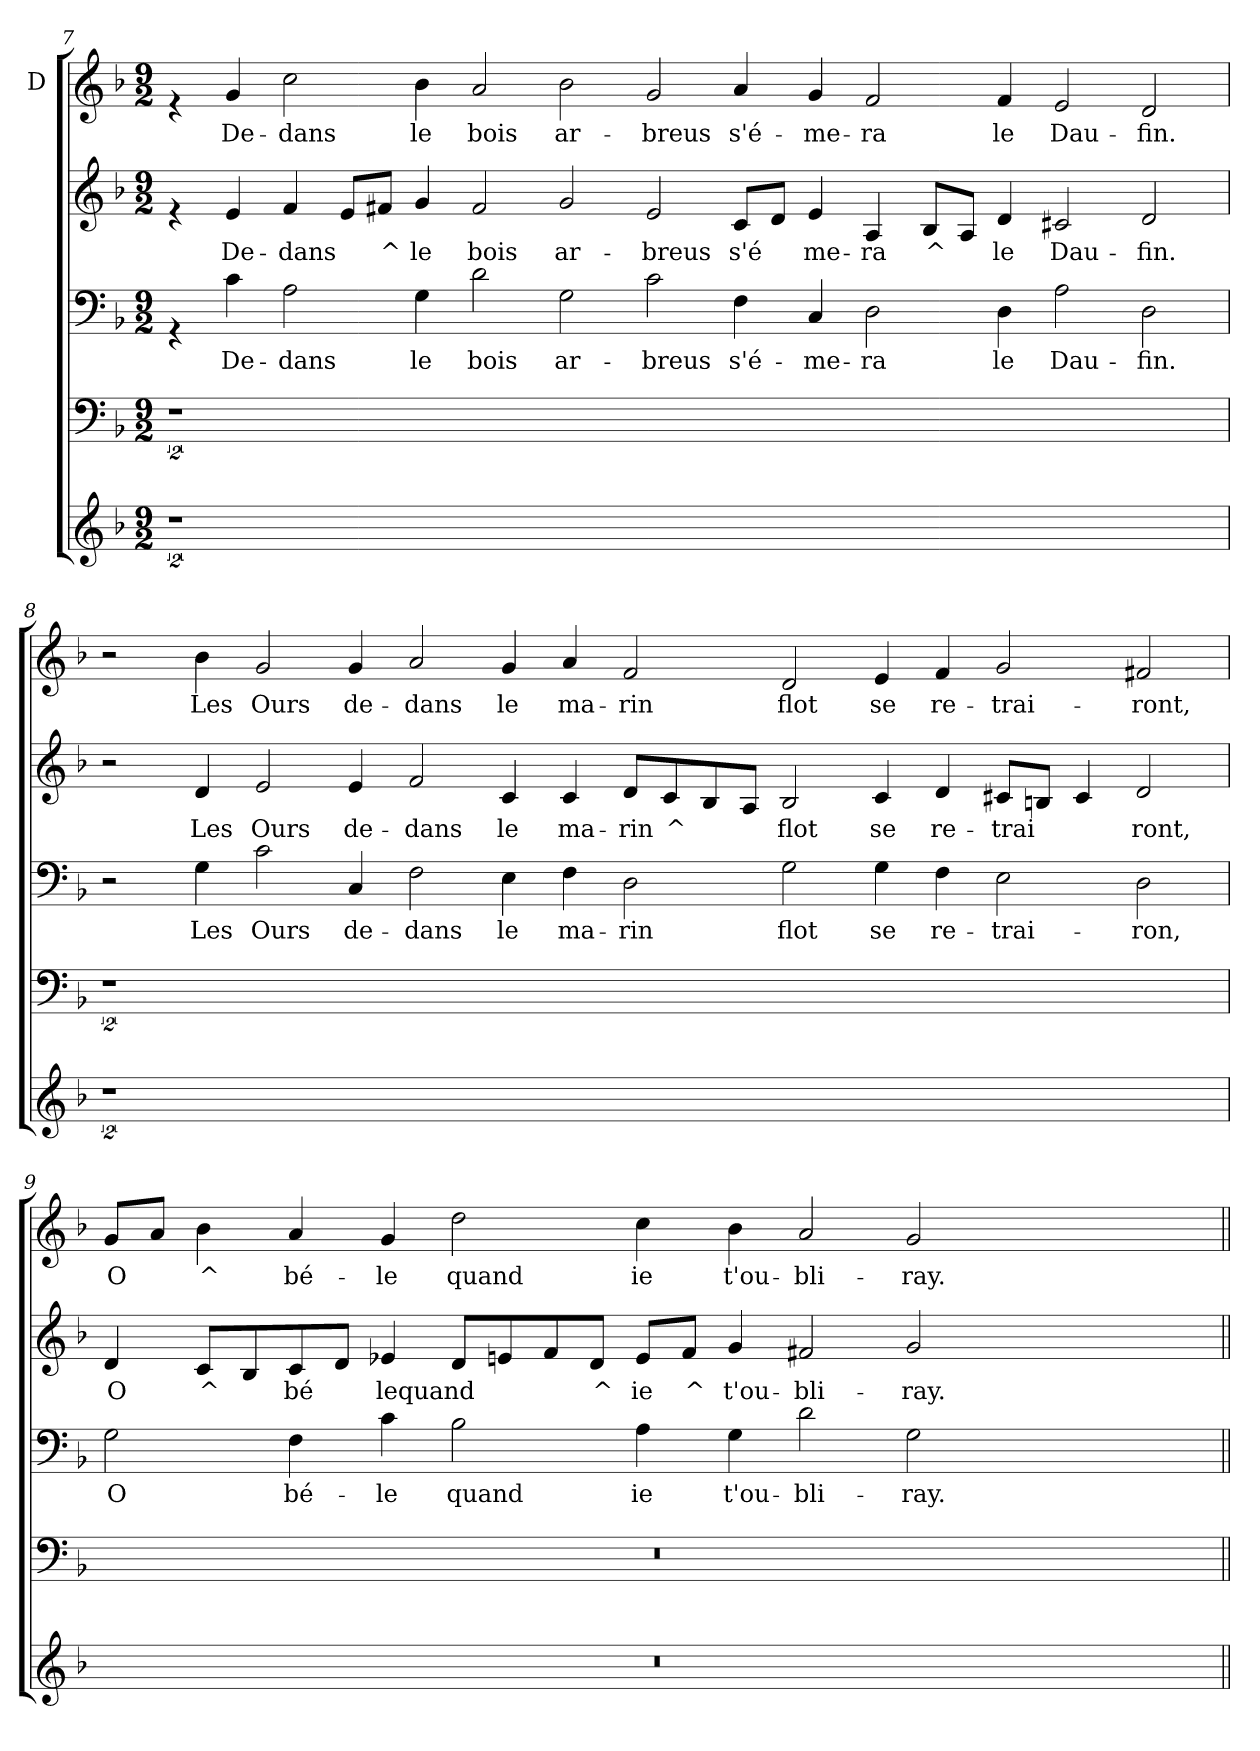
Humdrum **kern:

**kern	**kern	**kern	**text	**kern	**text	**kern	**text
*part5	*part4	*part3	*part3	*part2	*part2	*part1	*part1
*staff5	*staff4	*staff3	*staff3	*staff2	*staff2	*staff1	*staff1
*	*	*	*	*	*	*I"D	*
!!LO:LB:g=z
*clefG2	*clefF4	*clefF4	*	*clefG2	*	*clefG2	*
*k[b-]	*k[b-]	*k[b-]	*	*k[b-]	*	*k[b-]	*
*F:	*F:	*F:	*	*F:	*	*F:	*
*M9/2	*M9/2	*M9/2	*	*M9/2	*	*M9/2	*
=7	=7	=7	=7	=7	=7	=7	=7
2%9r	2%9r	4rGG	.	4re	.	4re	.
!	!	!	!LO:LY:b	!	!LO:LY:b	!	!LO:LY:b
.	.	4c\	De-	4e/	De-	4g/	De-
!	!	!	!LO:LY:b	!	!LO:LY:b	!	!LO:LY:b
.	.	2A\	-dans	4f/	-dans	2cc\	-dans
.	.	.	.	8e/L	.	.	.
!	!	!	!	!	!LO:LY:b	!	!
.	.	.	.	8f#X/J	^	.	.
!	!	!	!LO:LY:b	!	!LO:LY:b	!	!LO:LY:b
.	.	4G\	le	4g/	le	4b-\	le
!	!	!	!LO:LY:b	!	!LO:LY:b	!	!LO:LY:b
.	.	2d\	bois	2f#/	bois	2a/	bois
!	!	!	!LO:LY:b	!	!LO:LY:b	!	!LO:LY:b
.	.	2G\	ar-	2g/	ar-	2b-\	ar-
!	!	!	!LO:LY:b	!	!LO:LY:b	!	!LO:LY:b
.	.	2c\	-breus	2e/	-breus	2g/	-breus
!	!	!	!LO:LY:b	!	!LO:LY:b	!	!LO:LY:b
.	.	4F\	s'é-	8c/L	s'é	4a/	s'é-
.	.	.	.	8d/J	.	.	.
!	!	!	!LO:LY:b	!	!LO:LY:b	!	!LO:LY:b
.	.	4C/	-me-	4e/	me-	4g/	-me-
!	!	!	!LO:LY:b	!	!LO:LY:b	!	!LO:LY:b
.	.	2D\	-ra	4A/	-ra	2f/	-ra
!	!	!	!	!	!LO:LY:b	!	!
.	.	.	.	8B-/L	^	.	.
.	.	.	.	8A/J	.	.	.
!	!	!	!LO:LY:b	!	!LO:LY:b	!	!LO:LY:b
.	.	4D\	le	4d/	le	4f/	le
!	!	!	!LO:LY:b	!	!LO:LY:b	!	!LO:LY:b
.	.	2A\	Dau-	2c#X/	Dau-	2e/	Dau-
!	!	!	!LO:LY:b	!	!LO:LY:b	!	!LO:LY:b
2ryy	2ryy	2D\	-fin.	2d/	-fin.	2d/	-fin.
!!LO:LB:g=z
=8	=8	=8	=8	=8	=8	=8	=8
2%9r	2%9r	2r	.	2r	.	2r	.
!	!	!	!LO:LY:b	!	!LO:LY:b	!	!LO:LY:b
.	.	4G\	Les	4d/	Les	4b-\	Les
!	!	!	!LO:LY:b	!	!LO:LY:b	!	!LO:LY:b
.	.	2c\	Ours	2e/	Ours	2g/	Ours
!	!	!	!LO:LY:b	!	!LO:LY:b	!	!LO:LY:b
.	.	4C/	de-	4e/	de-	4g/	de-
!	!	!	!LO:LY:b	!	!LO:LY:b	!	!LO:LY:b
.	.	2F\	-dans	2f/	-dans	2a/	-dans
!	!	!	!LO:LY:b	!	!LO:LY:b	!	!LO:LY:b
.	.	4E\	le	4c/	le	4g/	le
!	!	!	!LO:LY:b	!	!LO:LY:b	!	!LO:LY:b
.	.	4F\	ma-	4c/	ma-	4a/	ma-
!	!	!	!LO:LY:b	!	!LO:LY:b	!	!LO:LY:b
.	.	2D\	-rin	8d/L	-rin	2f/	-rin
!	!	!	!	!	!LO:LY:b	!	!
.	.	.	.	8c/	^	.	.
.	.	.	.	8B-/	.	.	.
.	.	.	.	8A/J	.	.	.
!	!	!	!LO:LY:b	!	!LO:LY:b	!	!LO:LY:b
.	.	2G\	flot	2B-/	flot	2d/	flot
!	!	!	!LO:LY:b	!	!LO:LY:b	!	!LO:LY:b
.	.	4G\	se	4c/	se	4e/	se
!	!	!	!LO:LY:b	!	!LO:LY:b	!	!LO:LY:b
.	.	4F\	re-	4d/	re-	4f/	re-
!	!	!	!LO:LY:b	!	!LO:LY:b	!	!LO:LY:b
.	.	2E\	-trai-	8c#X/L	-trai	2g/	-trai-
.	.	.	.	8Bn/J	.	.	.
.	.	.	.	4c#/	.	.	.
!	!	!	!LO:LY:b	!	!LO:LY:b	!	!LO:LY:b
2ryy	2ryy	2D\	-ron,	2d/	ront,	2f#X/	-ront,
!!LO:PB:g=z
=9	=9	=9	=9	=9	=9	=9	=9
!	!	!	!LO:LY:b	!	!LO:LY:b	!	!LO:LY:b
2%9r	2%9r	2G\	O	4d/	O	8g/L	O
.	.	.	.	.	.	8a/J	.
!	!	!	!	!	!LO:LY:b	!	!LO:LY:b
.	.	.	.	8c/L	^	4b-\	^
.	.	.	.	8B-/	.	.	.
!	!	!	!LO:LY:b	!	!LO:LY:b	!	!LO:LY:b
.	.	4F\	bé-	8c/	bé	4a/	bé-
.	.	.	.	8d/J	.	.	.
!	!	!	!LO:LY:b	!	!LO:LY:b	!	!LO:LY:b
.	.	4c\	-le	4e-X/	lequand	4g/	-le
!	!	!	!LO:LY:b	!	!	!	!LO:LY:b
.	.	2B-\	quand	8d/L	.	2dd\	quand
.	.	.	.	8en/	.	.	.
.	.	.	.	8f/	.	.	.
!	!	!	!	!	!LO:LY:b	!	!
.	.	.	.	8d/J	^	.	.
!	!	!	!LO:LY:b	!	!LO:LY:b	!	!LO:LY:b
.	.	4A\	ie	8e/L	ie	4cc\	ie
!	!	!	!	!	!LO:LY:b	!	!
.	.	.	.	8f/J	^	.	.
!	!	!	!LO:LY:b	!	!LO:LY:b	!	!LO:LY:b
.	.	4G\	t'ou-	4g/	t'ou-	4b-\	t'ou-
!	!	!	!LO:LY:b	!	!LO:LY:b	!	!LO:LY:b
.	.	2d\	-bli-	2f#X/	-bli-	2a/	-bli-
!	!	!	!LO:LY:b	!	!LO:LY:b	!	!LO:LY:b
.	.	2G\	-ray.	2g/	-ray.	2g/	-ray.
.	.	1.ryy	.	1.ryy	.	1.ryy	.
=||	=||	=||	=||	=||	=||	=||	=||
*-	*-	*-	*-	*-	*-	*-	*-
